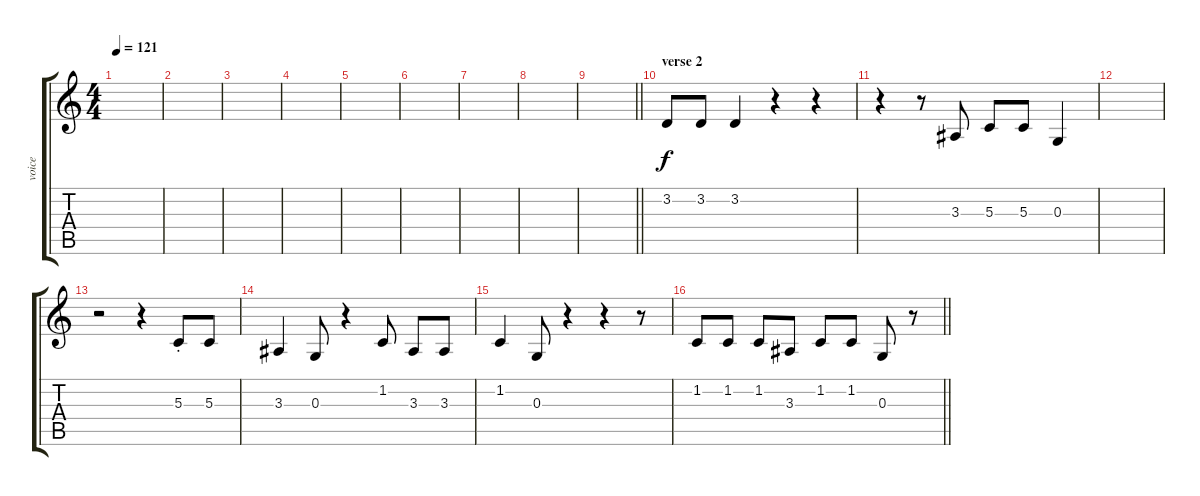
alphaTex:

\track ("voice" "voice") {instrument trumpet}
\staff {score tabs}
\tuning (E4 B3 G3 D3 A2 E2) {hide}
\ts (4 4)
\tempo 121
\clef g2
\ks c
|
|
|
|
|
|
|
|
\barLineRight lightlight
|
\section ("" "verse 2")
3.2.8 3.2.8 3.2.4 r.4 r.4 |
r.4 r.8 3.3.8 5.3.8 5.3.8 0.3.4 |
|
r.2 r.4 5.3{st}.8 5.3.8 |
3.3.4 0.3.8 r.4 1.2.8 3.3.8 3.3.8 |
1.2.4 0.3.8 r.4 r.4 r.8 |
\barLineRight lightlight
1.2.8 1.2.8 1.2.8 3.3.8 1.2.8 1.2.8 0.3.8 r.8
